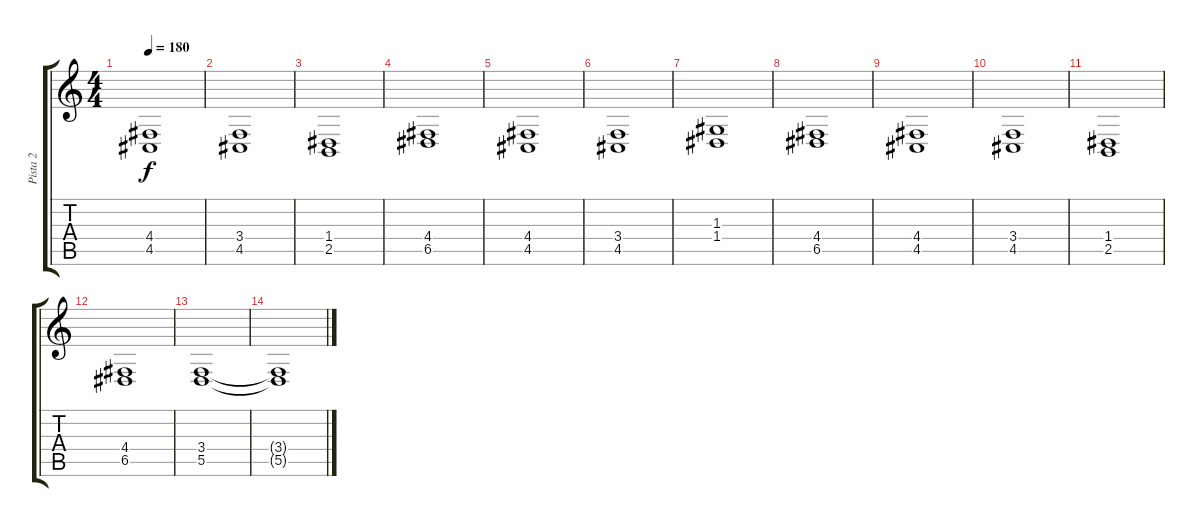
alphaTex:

\track ("Pista 2 " "Pista 2 ") {instrument brasssection}
\staff {score tabs}
\tuning (E4 B3 G3 D3 A2 E2) {hide}
\ts (4 4)
\tempo 180
\clef g2
\ks c
(4.4 4.5).1{dy f} |
(3.4 4.5).1 |
(1.4 2.5).1 |
(4.4 6.5).1 |
(4.4 4.5).1 |
(3.4 4.5).1 |
(1.3 1.4).1 |
(4.4 6.5).1 |
(4.4 4.5).1 |
(3.4 4.5).1 |
(1.4 2.5).1 |
(4.4 6.5).1 |
(3.4 5.5).1 |
(3.4{t} 5.5{t}).1
